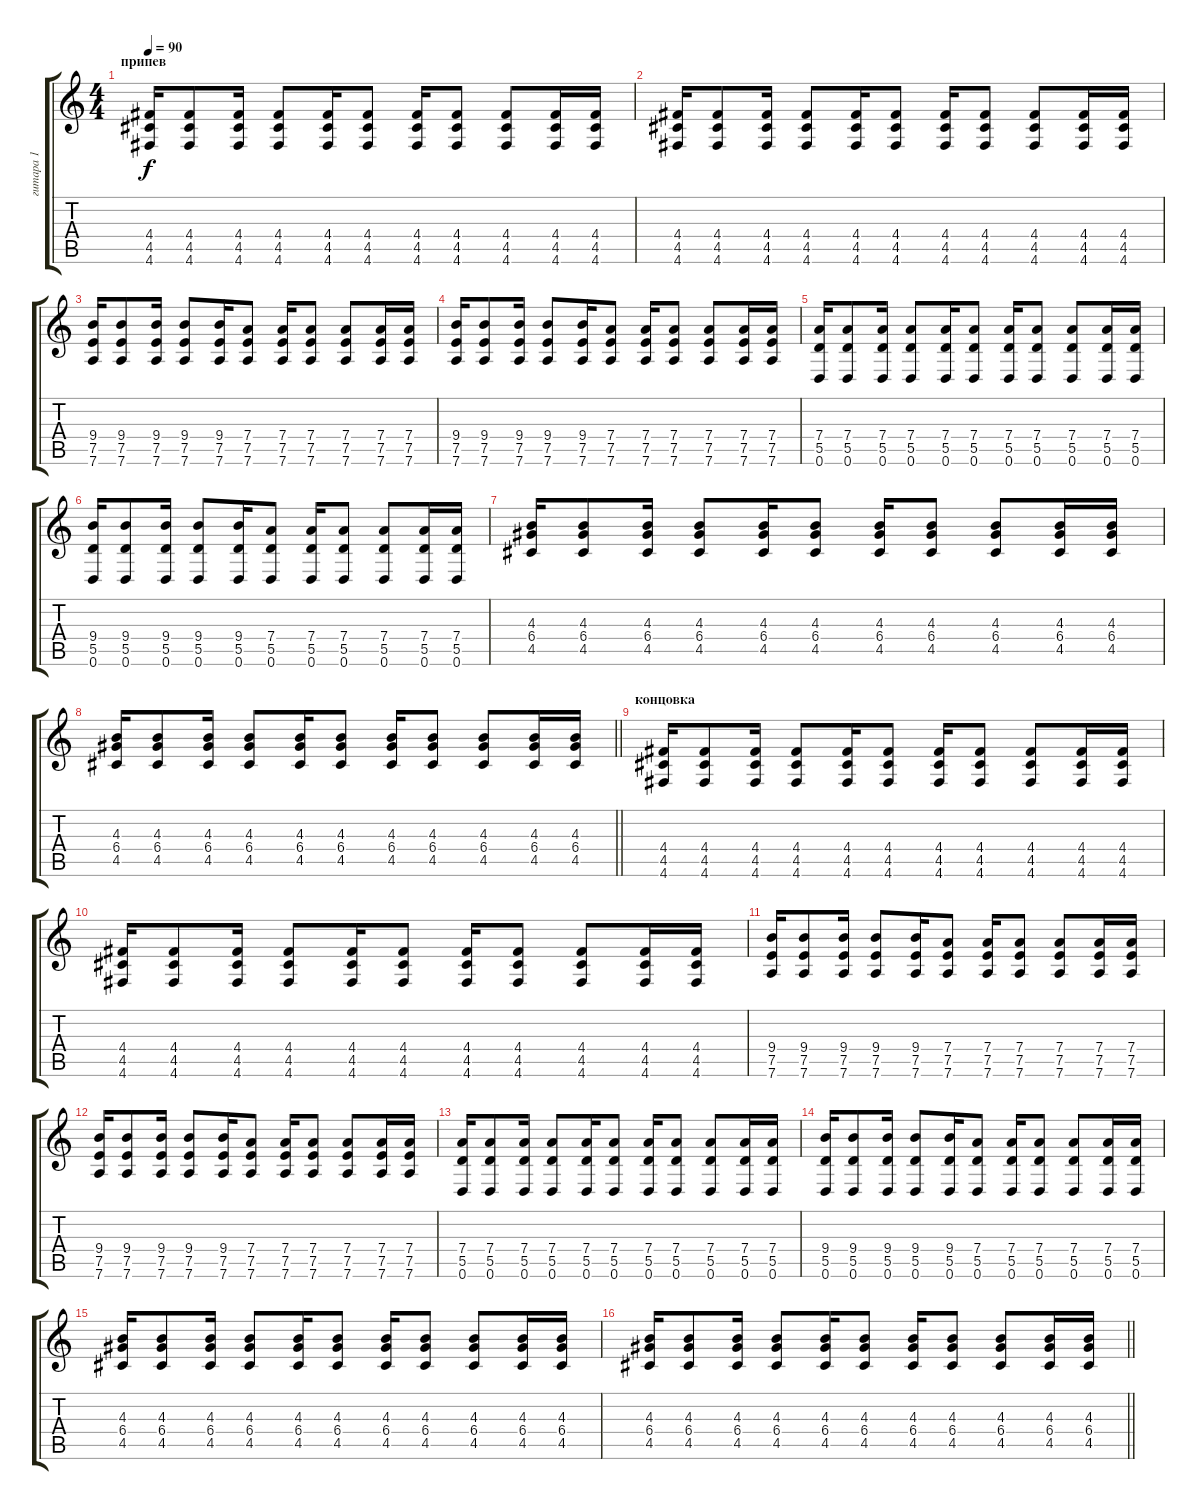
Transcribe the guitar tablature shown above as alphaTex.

\track ("гитара 1" "гитара 1") {instrument distortionguitar}
\staff {score tabs}
\tuning (E4 B3 G3 D3 A2 D2) {hide}
\ts (4 4)
\section ("" "припев")
\tempo 90
\clef g2
\ks c
(4.4 4.5 4.6).16{dy f volume 16} (4.4 4.5 4.6).8 (4.4 4.5 4.6).16 (4.4 4.5 4.6).8 (4.4 4.5 4.6).16 (4.4 4.5 4.6).8 (4.4 4.5 4.6).16 (4.4 4.5 4.6).8 (4.4 4.5 4.6).8 (4.4 4.5 4.6).16 (4.4 4.5 4.6).16 |
(4.4 4.5 4.6).16 (4.4 4.5 4.6).8 (4.4 4.5 4.6).16 (4.4 4.5 4.6).8 (4.4 4.5 4.6).16 (4.4 4.5 4.6).8 (4.4 4.5 4.6).16 (4.4 4.5 4.6).8 (4.4 4.5 4.6).8 (4.4 4.5 4.6).16 (4.4 4.5 4.6).16 |
(9.4 7.5 7.6).16 (9.4 7.5 7.6).8 (9.4 7.5 7.6).16 (9.4 7.5 7.6).8 (9.4 7.5 7.6).16 (7.4 7.5 7.6).8 (7.4 7.5 7.6).16 (7.4 7.5 7.6).8 (7.4 7.5 7.6).8 (7.4 7.5 7.6).16 (7.4 7.5 7.6).16 |
(9.4 7.5 7.6).16 (9.4 7.5 7.6).8 (9.4 7.5 7.6).16 (9.4 7.5 7.6).8 (9.4 7.5 7.6).16 (7.4 7.5 7.6).8 (7.4 7.5 7.6).16 (7.4 7.5 7.6).8 (7.4 7.5 7.6).8 (7.4 7.5 7.6).16 (7.4 7.5 7.6).16 |
(7.4 5.5 0.6).16 (7.4 5.5 0.6).8 (7.4 5.5 0.6).16 (7.4 5.5 0.6).8 (7.4 5.5 0.6).16 (7.4 5.5 0.6).8 (7.4 5.5 0.6).16 (7.4 5.5 0.6).8 (7.4 5.5 0.6).8 (7.4 5.5 0.6).16 (7.4 5.5 0.6).16 |
(9.4 5.5 0.6).16 (9.4 5.5 0.6).8 (9.4 5.5 0.6).16 (9.4 5.5 0.6).8 (9.4 5.5 0.6).16 (7.4 5.5 0.6).8 (7.4 5.5 0.6).16 (7.4 5.5 0.6).8 (7.4 5.5 0.6).8 (7.4 5.5 0.6).16 (7.4 5.5 0.6).16 |
(4.3 6.4 4.5).16 (4.3 6.4 4.5).8 (4.3 6.4 4.5).16 (4.3 6.4 4.5).8 (4.3 6.4 4.5).16 (4.3 6.4 4.5).8 (4.3 6.4 4.5).16 (4.3 6.4 4.5).8 (4.3 6.4 4.5).8 (4.3 6.4 4.5).16 (4.3 6.4 4.5).16 |
\barLineRight lightlight
(4.3 6.4 4.5).16 (4.3 6.4 4.5).8 (4.3 6.4 4.5).16 (4.3 6.4 4.5).8 (4.3 6.4 4.5).16 (4.3 6.4 4.5).8 (4.3 6.4 4.5).16 (4.3 6.4 4.5).8 (4.3 6.4 4.5).8 (4.3 6.4 4.5).16 (4.3 6.4 4.5).16 |
\section ("" "концовка")
(4.4 4.5 4.6).16{volume 16} (4.4 4.5 4.6).8 (4.4 4.5 4.6).16 (4.4 4.5 4.6).8 (4.4 4.5 4.6).16 (4.4 4.5 4.6).8 (4.4 4.5 4.6).16 (4.4 4.5 4.6).8 (4.4 4.5 4.6).8 (4.4 4.5 4.6).16 (4.4 4.5 4.6).16 |
(4.4 4.5 4.6).16 (4.4 4.5 4.6).8 (4.4 4.5 4.6).16 (4.4 4.5 4.6).8 (4.4 4.5 4.6).16 (4.4 4.5 4.6).8 (4.4 4.5 4.6).16 (4.4 4.5 4.6).8 (4.4 4.5 4.6).8 (4.4 4.5 4.6).16 (4.4 4.5 4.6).16 |
(9.4 7.5 7.6).16 (9.4 7.5 7.6).8 (9.4 7.5 7.6).16 (9.4 7.5 7.6).8 (9.4 7.5 7.6).16 (7.4 7.5 7.6).8 (7.4 7.5 7.6).16 (7.4 7.5 7.6).8 (7.4 7.5 7.6).8 (7.4 7.5 7.6).16 (7.4 7.5 7.6).16 |
(9.4 7.5 7.6).16 (9.4 7.5 7.6).8 (9.4 7.5 7.6).16 (9.4 7.5 7.6).8 (9.4 7.5 7.6).16 (7.4 7.5 7.6).8 (7.4 7.5 7.6).16 (7.4 7.5 7.6).8 (7.4 7.5 7.6).8 (7.4 7.5 7.6).16 (7.4 7.5 7.6).16 |
(7.4 5.5 0.6).16 (7.4 5.5 0.6).8 (7.4 5.5 0.6).16 (7.4 5.5 0.6).8 (7.4 5.5 0.6).16 (7.4 5.5 0.6).8 (7.4 5.5 0.6).16 (7.4 5.5 0.6).8 (7.4 5.5 0.6).8 (7.4 5.5 0.6).16 (7.4 5.5 0.6).16 |
(9.4 5.5 0.6).16 (9.4 5.5 0.6).8 (9.4 5.5 0.6).16 (9.4 5.5 0.6).8 (9.4 5.5 0.6).16 (7.4 5.5 0.6).8 (7.4 5.5 0.6).16 (7.4 5.5 0.6).8 (7.4 5.5 0.6).8 (7.4 5.5 0.6).16 (7.4 5.5 0.6).16 |
(4.3 6.4 4.5).16 (4.3 6.4 4.5).8 (4.3 6.4 4.5).16 (4.3 6.4 4.5).8 (4.3 6.4 4.5).16 (4.3 6.4 4.5).8 (4.3 6.4 4.5).16 (4.3 6.4 4.5).8 (4.3 6.4 4.5).8 (4.3 6.4 4.5).16 (4.3 6.4 4.5).16 |
\barLineRight lightlight
(4.3 6.4 4.5).16 (4.3 6.4 4.5).8 (4.3 6.4 4.5).16 (4.3 6.4 4.5).8 (4.3 6.4 4.5).16 (4.3 6.4 4.5).8 (4.3 6.4 4.5).16 (4.3 6.4 4.5).8 (4.3 6.4 4.5).8 (4.3 6.4 4.5).16 (4.3 6.4 4.5).16
